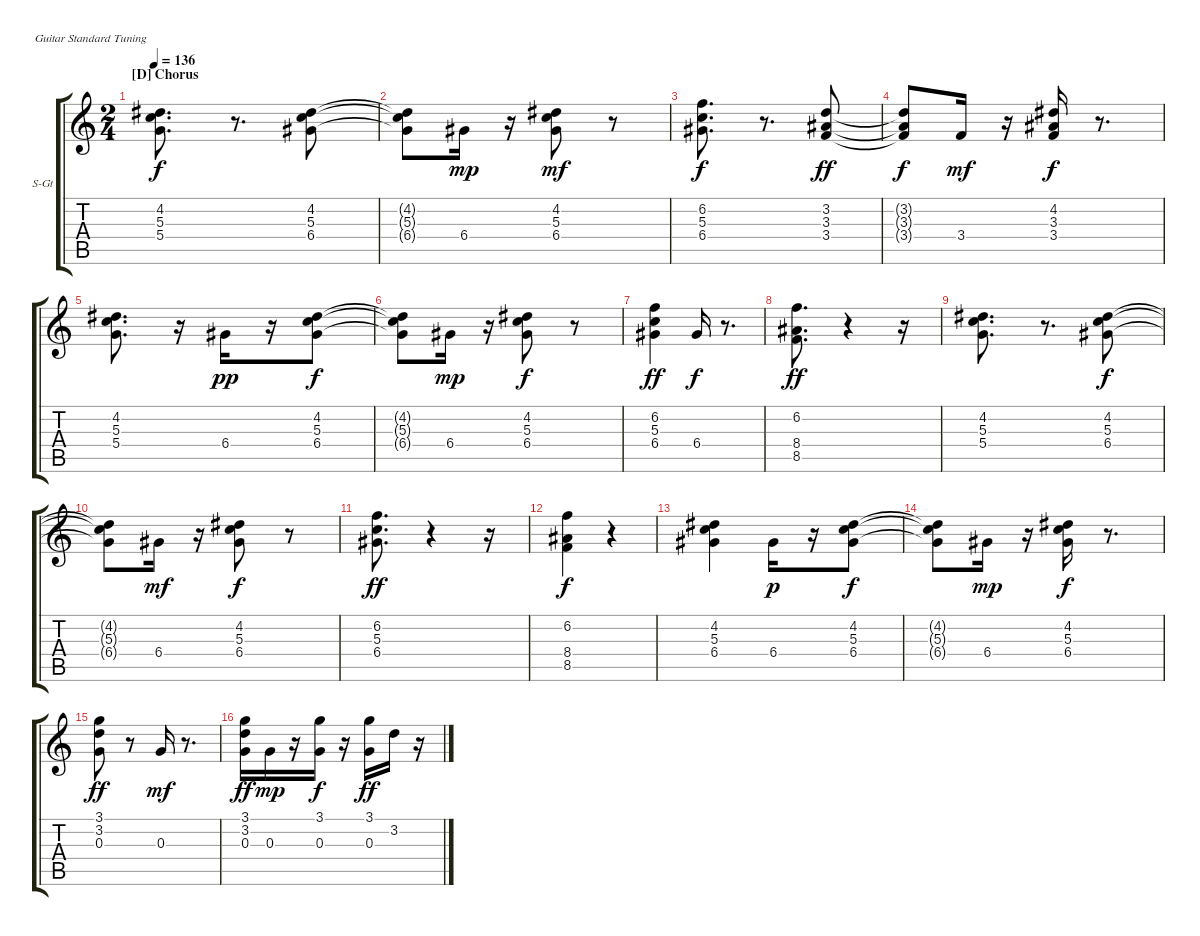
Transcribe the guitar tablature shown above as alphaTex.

\bracketExtendMode groupsimilarinstruments
\firstSystemTrackNameOrientation horizontal
\otherSystemsTrackNameOrientation horizontal
\track ("swing" "S-Gt") {solo instrument stringensemble2}
\staff {score tabs}
\tuning (E4 B3 G3 D3 A2 E2)
\displaytranspose 12
\ts (2 4)
\section ("D" "Chorus")
\tempo 136
\clef g2
\ks c
(4.2 5.3 5.4).8{d dy f} r.8{d} (4.2 5.3 6.4).8 |
(4.2{t} 5.3{t} 6.4{t}).8 6.4.16{dy mp} r.16 (4.2 5.3 6.4).8{dy mf} r.8 |
(6.2 5.3 6.4).8{d dy f} r.8{d} (3.2 3.3 3.4).8{dy ff} |
(3.2{t} 3.3{t} 3.4{t}).8{dy f} 3.4.16{dy mf} r.16 (4.2 3.3 3.4).16{dy f} r.8{d} |
(4.2 5.3 5.4).8{d} r.16 6.4.16{dy pp} r.16 (4.2 5.3 6.4).8{dy f} |
(4.2{t} 5.3{t} 6.4{t}).8 6.4.16{dy mp} r.16 (4.2 5.3 6.4).8{dy f} r.8 |
(6.2 5.3 6.4).4{dy ff} 6.4.16{dy f} r.8{d} |
(6.2 8.4 8.5).8{d dy ff} r.4 r.16 |
(4.2 5.3 5.4).8{d} r.8{d} (4.2 5.3 6.4).8{dy f} |
(4.2{t} 5.3{t} 6.4{t}).8 6.4.16{dy mf} r.16 (4.2 5.3 6.4).8{dy f} r.8 |
(6.2 5.3 6.4).8{d dy ff} r.4 r.16 |
(6.2 8.4 8.5).4{dy f} r.4 |
(4.2 5.3 6.4).4 6.4.16{dy p} r.16 (4.2 5.3 6.4).8{dy f} |
(4.2{t} 5.3{t} 6.4{t}).8 6.4.16{dy mp} r.16 (4.2 5.3 6.4).16{dy f} r.8{d} |
(3.1 3.2 0.3).8{dy ff} r.8 0.3.16{dy mf} r.8{d} |
(3.1 3.2 0.3).16{dy ff} 0.3.16{dy mp} r.16 (3.1 0.3).16{dy f} r.16 (3.1 0.3).16{dy ff} 3.2.16 r.16
